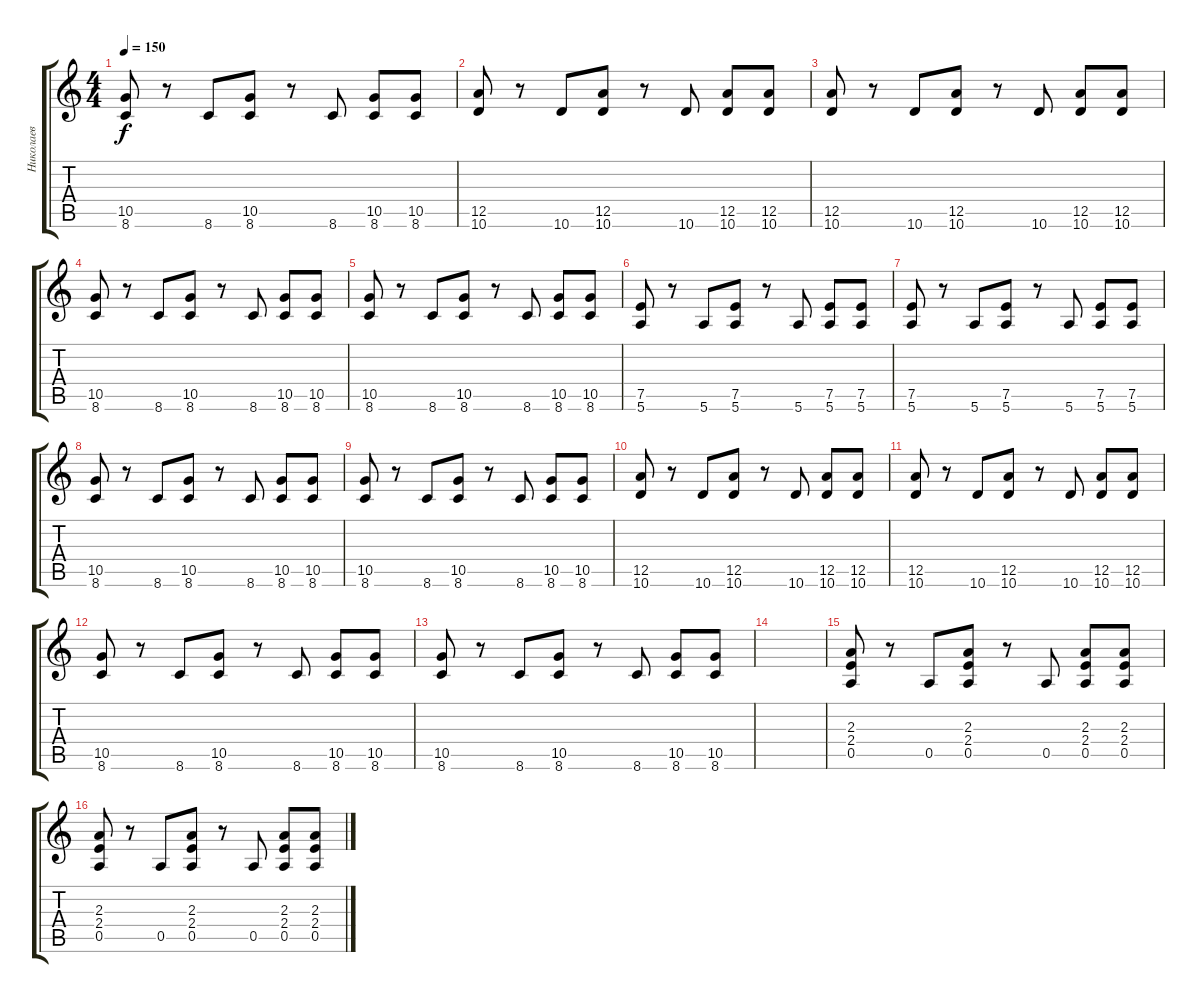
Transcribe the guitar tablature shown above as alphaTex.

\track ("Николаев" "Николаев") {instrument overdrivenguitar}
\staff {score tabs}
\tuning (E4 B3 G3 D3 A2 E2) {hide}
\ts (4 4)
\tempo 150
\clef g2
\ks c
(10.5 8.6).8{dy f} r.8 8.6.8 (10.5 8.6).8 r.8 8.6.8 (10.5 8.6).8 (10.5 8.6).8 |
(12.5 10.6).8 r.8 10.6.8 (12.5 10.6).8 r.8 10.6.8 (12.5 10.6).8 (12.5 10.6).8 |
(12.5 10.6).8 r.8 10.6.8 (12.5 10.6).8 r.8 10.6.8 (12.5 10.6).8 (12.5 10.6).8 |
(10.5 8.6).8 r.8 8.6.8 (10.5 8.6).8 r.8 8.6.8 (10.5 8.6).8 (10.5 8.6).8 |
(10.5 8.6).8 r.8 8.6.8 (10.5 8.6).8 r.8 8.6.8 (10.5 8.6).8 (10.5 8.6).8 |
(7.5 5.6).8 r.8 5.6.8 (7.5 5.6).8 r.8 5.6.8 (7.5 5.6).8 (7.5 5.6).8 |
(7.5 5.6).8 r.8 5.6.8 (7.5 5.6).8 r.8 5.6.8 (7.5 5.6).8 (7.5 5.6).8 |
(10.5 8.6).8 r.8 8.6.8 (10.5 8.6).8 r.8 8.6.8 (10.5 8.6).8 (10.5 8.6).8 |
(10.5 8.6).8 r.8 8.6.8 (10.5 8.6).8 r.8 8.6.8 (10.5 8.6).8 (10.5 8.6).8 |
(12.5 10.6).8 r.8 10.6.8 (12.5 10.6).8 r.8 10.6.8 (12.5 10.6).8 (12.5 10.6).8 |
(12.5 10.6).8 r.8 10.6.8 (12.5 10.6).8 r.8 10.6.8 (12.5 10.6).8 (12.5 10.6).8 |
(10.5 8.6).8 r.8 8.6.8 (10.5 8.6).8 r.8 8.6.8 (10.5 8.6).8 (10.5 8.6).8 |
(10.5 8.6).8 r.8 8.6.8 (10.5 8.6).8 r.8 8.6.8 (10.5 8.6).8 (10.5 8.6).8 |
|
(2.3 2.4 0.5).8 r.8 0.5.8 (2.3 2.4 0.5).8 r.8 0.5.8 (2.3 2.4 0.5).8 (2.3 2.4 0.5).8 |
(2.3 2.4 0.5).8 r.8 0.5.8 (2.3 2.4 0.5).8 r.8 0.5.8 (2.3 2.4 0.5).8 (2.3 2.4 0.5).8
